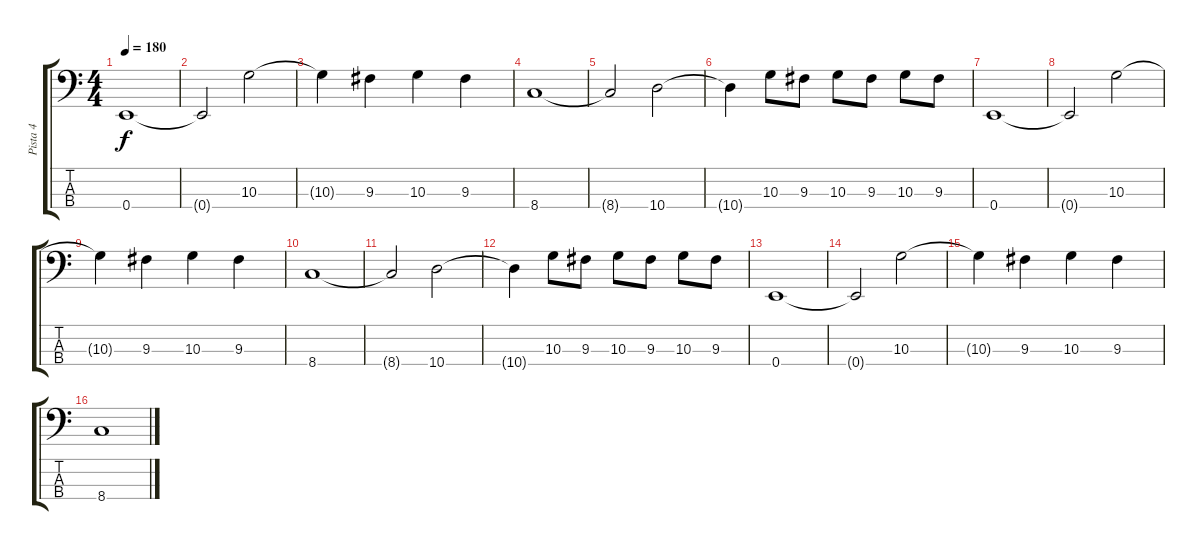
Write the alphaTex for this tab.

\track ("Pista 4" "Pista 4") {instrument electricbassfinger}
\staff {score tabs}
\tuning (G2 D2 A1 E1) {hide}
\ts (4 4)
\tempo 180
\clef f4
\ks c
0.4.1{dy f} |
0.4{t}.2 10.3.2 |
10.3{t}.4 9.3.4 10.3.4 9.3.4 |
8.4.1 |
8.4{t}.2 10.4.2 |
10.4{t}.4 10.3.8 9.3.8 10.3.8 9.3.8 10.3.8 9.3.8 |
0.4.1 |
0.4{t}.2 10.3.2 |
10.3{t}.4 9.3.4 10.3.4 9.3.4 |
8.4.1 |
8.4{t}.2 10.4.2 |
10.4{t}.4 10.3.8 9.3.8 10.3.8 9.3.8 10.3.8 9.3.8 |
0.4.1 |
0.4{t}.2 10.3.2 |
10.3{t}.4 9.3.4 10.3.4 9.3.4 |
8.4.1
